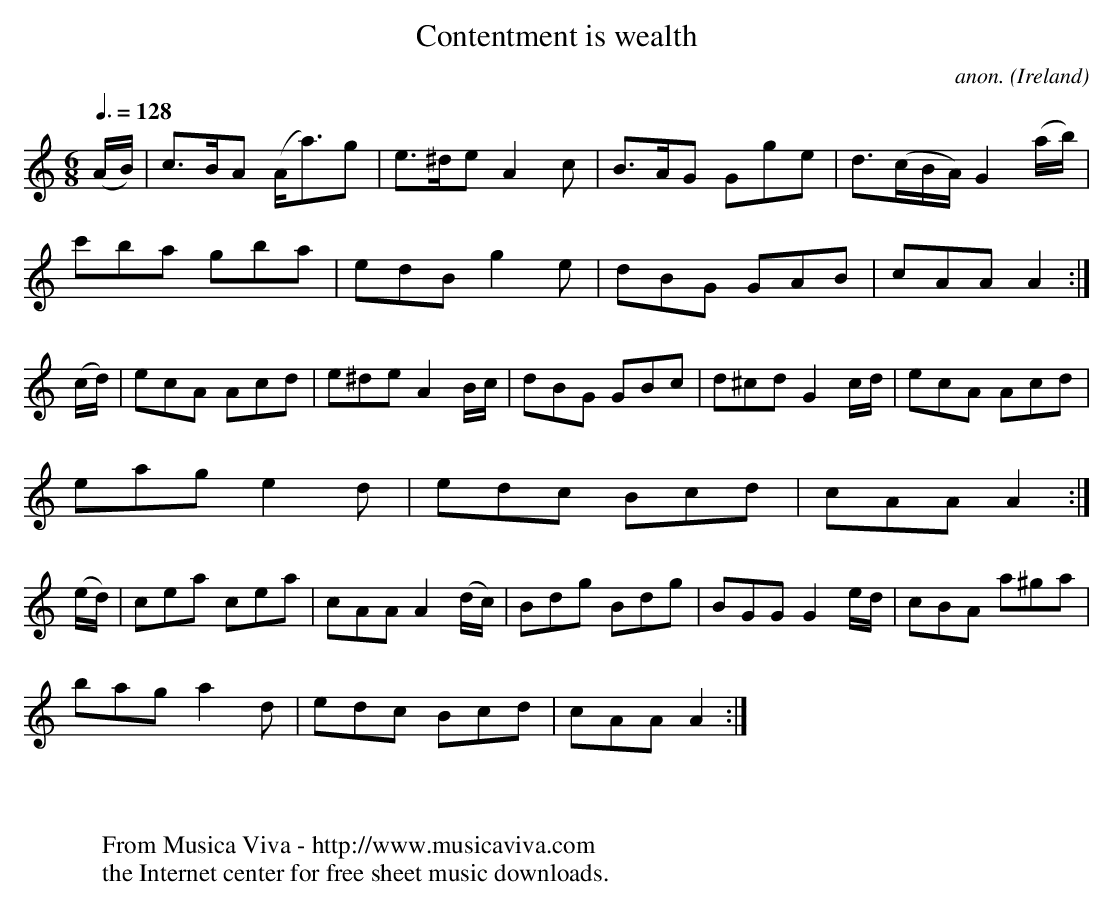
X:1
T: Contentment is wealth
C: anon.
O: Ireland
8.abc
M: 6/8
L: 1/8
Q: 3/8=128
K: Am
(A/B/)|c>BA (A<a)g|e>^de A2c|B>AG Gge|d>(cB/A/) G2 (a/b/)|
c'ba gba|edB g2e|dBG GAB|cAA A2:|
(c/d/)|ecA Acd|e^de A2 B/c/|dBG GBc|d^cd G2 c/d/|ecA Acd|
eag e2d|edc Bcd|cAA A2:|
(e/d/)|cea cea|cAA A2 (d/c/)|Bdg Bdg|BGG G2 e/d/|cBA a^ga|
bag a2d|edc Bcd|cAA A2:|
W:
W:
W: From Musica Viva - http://www.musicaviva.com
W: the Internet center for free sheet music downloads.
